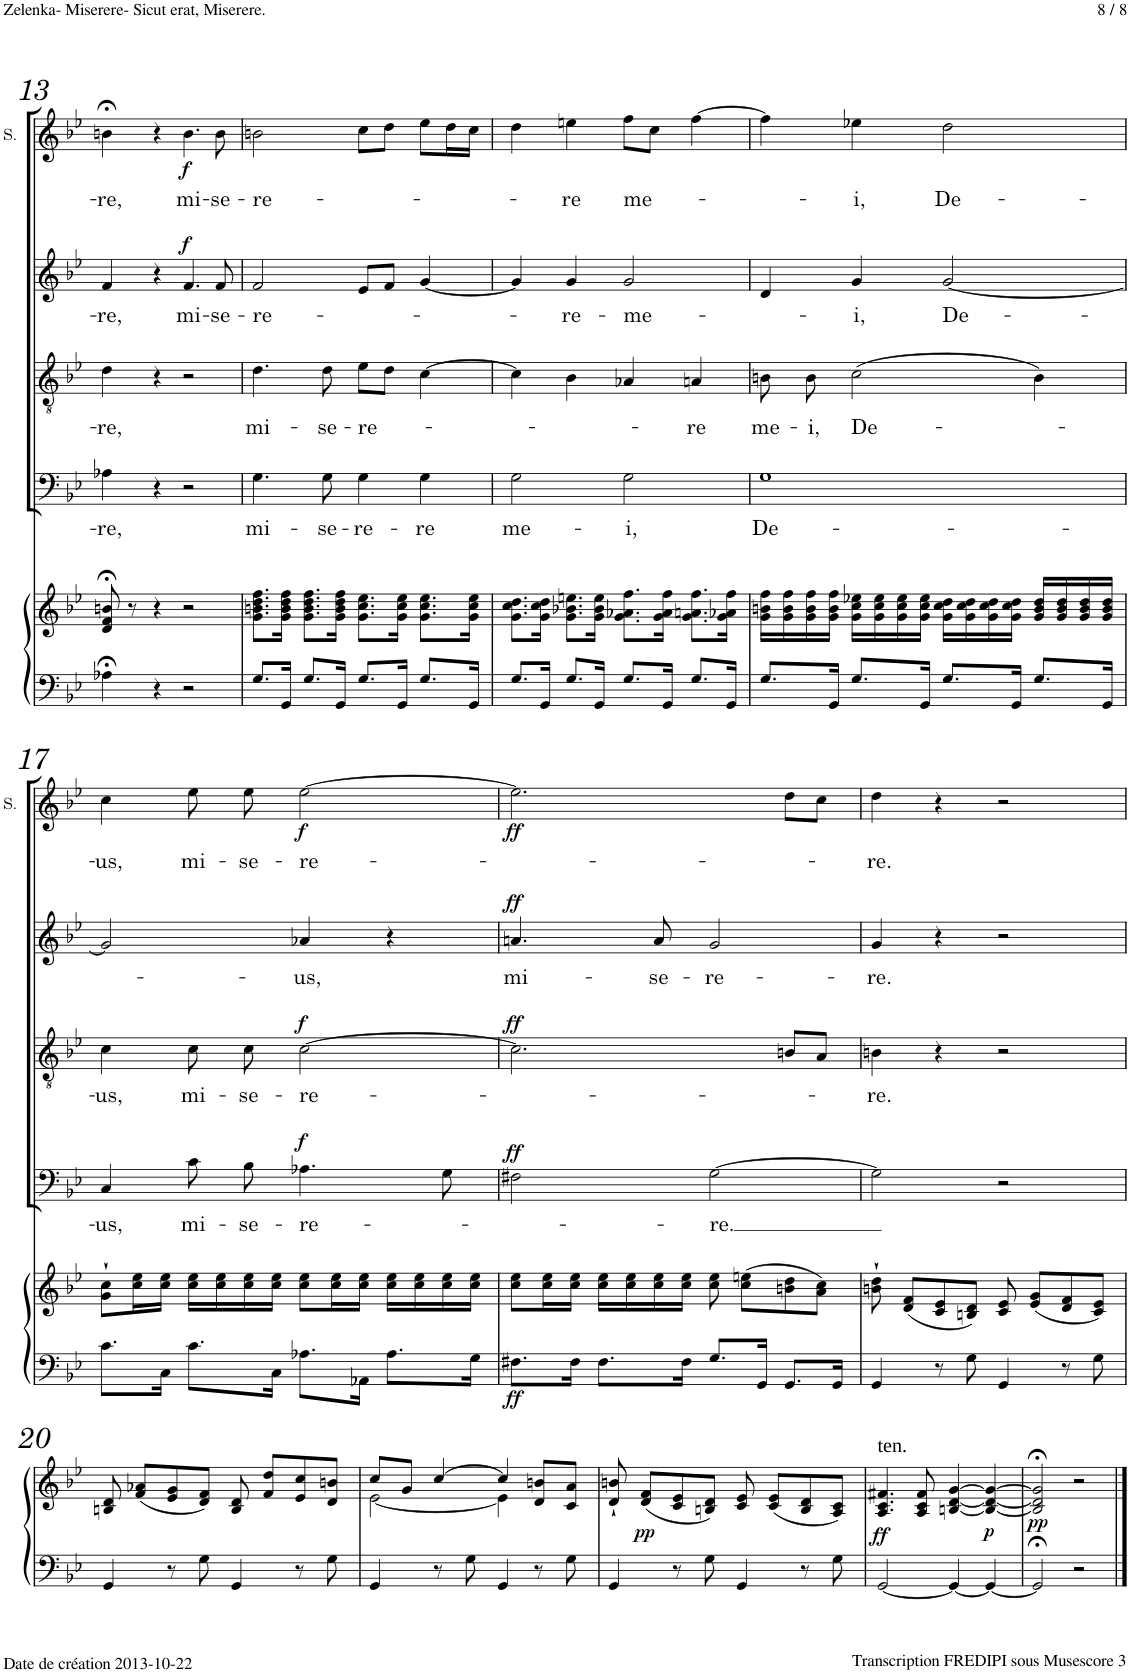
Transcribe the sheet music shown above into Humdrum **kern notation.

**kern	**kern	**dynam	**kern	**text	**dynam	**kern	**text	**dynam	**kern	**text	**dynam	**kern	**text	**dynam
*part5	*part5	*part5	*part4	*part4	*part4	*part3	*part3	*part3	*part2	*part2	*part2	*part1	*part1	*part1
*staff6	*staff5	*staff5/6	*staff4	*staff4	*staff4	*staff3	*staff3	*staff3	*staff2	*staff2	*staff2	*staff1	*staff1	*staff1
*I"Piano	*	*	*I"Basse	*	*	*I"Ténor	*	*	*I"Alto	*	*	*I"Soprano	*	*
*I'Pno	*	*	*	*	*	*	*	*	*	*	*	*I'S.	*	*
!!LO:PB:g=z
*clefF4	*clefG2	*	*clefF4	*	*	*clefGv2	*	*	*clefG2	*	*	*clefG2	*	*
*k[b-e-]	*k[b-e-]	*	*k[b-e-]	*	*	*k[b-e-]	*	*	*k[b-e-]	*	*	*k[b-e-]	*	*
*M4/4	*M4/4	*	*M4/4	*	*	*M4/4	*	*	*M4/4	*	*	*M4/4	*	*
*met(c)	*met(c)	*	*met(c)	*	*	*met(c)	*	*	*met(c)	*	*	*met(c)	*	*
=13	=13	=13	=13	=13	=13	=13	=13	=13	=13	=13	=13	=13	=13	=13
!	!	!	!	!LO:LY:b	!	!	!LO:LY:b	!	!	!LO:LY:b	!	!	!LO:LY:b	!
4A-X;<\	8d/;< 8f/;< 8bn/;<	.	4A-X\	-re,	.	4d\	-re,	.	4f/	-re,	.	4bn;<\	-re,	.
.	8r	.	.	.	.	.	.	.	.	.	.	.	.	.
4r	4r	.	4r	.	.	4r	.	.	4r	.	.	4r	.	.
!	!	!	!	!	!	!	!	!	!	!LO:LY:b	!LO:DY:a	!	!LO:LY:b	!LO:DY:b
2r	2r	.	2r	.	.	2r	.	.	4.f/	mi-	f	4.b\	mi-	f
!	!	!	!	!	!	!	!	!	!	!LO:LY:b	!	!	!LO:LY:b	!
.	.	.	.	.	.	.	.	.	8f/	-se-	.	8b\	-se-	.
=14	=14	=14	=14	=14	=14	=14	=14	=14	=14	=14	=14	=14	=14	=14
!	!	!	!	!LO:LY:b	!	!	!LO:LY:b	!	!	!LO:LY:b	!	!	!LO:LY:b	!
8.G/L	8.g\ 8.bn\ 8.dd\ 8.ff\L	.	4.G\	mi-	.	4.d\	mi-	.	2f/	-re-	.	2bn\	-re-	.
16GG/Jk	16g\ 16b\ 16dd\ 16ff\Jk	.	.	.	.	.	.	.	.	.	.	.	.	.
8.G/L	8.g\ 8.b\ 8.dd\ 8.ff\L	.	.	.	.	.	.	.	.	.	.	.	.	.
!	!	!	!	!LO:LY:b	!	!	!LO:LY:b	!	!	!	!	!	!	!
.	.	.	8G\	-se-	.	8d\	-se-	.	.	.	.	.	.	.
16GG/Jk	16g\ 16b\ 16dd\ 16ff\Jk	.	.	.	.	.	.	.	.	.	.	.	.	.
!	!	!	!	!LO:LY:b	!	!	!LO:LY:b	!	!	!	!	!	!	!
8.G/L	8.g\ 8.cc\ 8.ee-\L	.	4G\	-re-	.	8e-\L	-re-	.	8e-/L	.	.	8cc\L	.	.
.	.	.	.	.	.	8d\J	.	.	8f/J	.	.	8dd\J	.	.
16GG/Jk	16g\ 16cc\ 16ee-\Jk	.	.	.	.	.	.	.	.	.	.	.	.	.
!	!	!	!	!LO:LY:b	!	!	!	!	!	!	!	!	!	!
8.G/L	8.g\ 8.cc\ 8.ee-\L	.	4G\	-re	.	[4c\	.	.	[4g/	.	.	8ee-\L	.	.
.	.	.	.	.	.	.	.	.	.	.	.	16dd\L	.	.
16GG/Jk	16g\ 16cc\ 16ee-\Jk	.	.	.	.	.	.	.	.	.	.	16cc\JJ	.	.
=15	=15	=15	=15	=15	=15	=15	=15	=15	=15	=15	=15	=15	=15	=15
!	!	!	!	!LO:LY:b	!	!	!	!	!	!	!	!	!	!
8.G/L	8.g\ 8.cc\ 8.dd\L	.	2G\	me-	.	4c\]	.	.	4g/]	.	.	4dd\	.	.
16GG/Jk	16g\ 16cc\ 16dd\Jk	.	.	.	.	.	.	.	.	.	.	.	.	.
!	!	!	!	!	!	!	!	!	!	!LO:LY:b	!	!	!LO:LY:b	!
8.G/L	8.g\ 8.b-X\ 8.een\L	.	.	.	.	4B-\	.	.	4g/	-re-	.	4een\	-re	.
16GG/Jk	16g\ 16b-\ 16ee\Jk	.	.	.	.	.	.	.	.	.	.	.	.	.
!	!	!	!	!LO:LY:b	!	!	!	!	!	!LO:LY:b	!	!	!LO:LY:b	!
8.G/L	8.g\ 8.a-X\ 8.ff\L	.	2G\	-i,	.	4A-X/	.	.	2g/	-me-	.	8ff\L	me-	.
.	.	.	.	.	.	.	.	.	.	.	.	8cc\J	.	.
16GG/Jk	16g\ 16a-\ 16ff\Jk	.	.	.	.	.	.	.	.	.	.	.	.	.
!	!	!	!	!	!	!	!LO:LY:b	!	!	!	!	!	!	!
8.G/L	8.g\ 8.an\ 8.ff\L	.	.	.	.	4An/	-re	.	.	.	.	[4ff\	.	.
16GG/Jk	16g\ 16a-X\ 16ff\Jk	.	.	.	.	.	.	.	.	.	.	.	.	.
=16	=16	=16	=16	=16	=16	=16	=16	=16	=16	=16	=16	=16	=16	=16
!	!	!	!	!LO:LY:b	!	!	!LO:LY:b	!	!	!	!	!	!	!
8.G/L	16g\ 16bn\ 16ff\LL	.	1G	De-	.	8Bn\	me-	.	4d/	.	.	4ff\]	.	.
.	16g\ 16b\ 16ff\	.	.	.	.	.	.	.	.	.	.	.	.	.
!	!	!	!	!	!	!	!LO:LY:b	!	!	!	!	!	!	!
.	16g\ 16b\ 16ff\	.	.	.	.	8B\	-i,	.	.	.	.	.	.	.
16GG/Jk	16g\ 16b\ 16ff\JJ	.	.	.	.	.	.	.	.	.	.	.	.	.
!	!	!	!	!	!	!	!LO:LY:b	!	!	!LO:LY:b	!	!	!LO:LY:b	!
8.G/L	16g\ 16cc\ 16ee-X\LL	.	.	.	.	(2c\	De-	.	4g/	-i,	.	4ee-X\	-i,	.
.	16g\ 16cc\ 16ee-\	.	.	.	.	.	.	.	.	.	.	.	.	.
.	16g\ 16cc\ 16ee-\	.	.	.	.	.	.	.	.	.	.	.	.	.
16GG/Jk	16g\ 16cc\ 16ee-\JJ	.	.	.	.	.	.	.	.	.	.	.	.	.
!	!	!	!	!	!	!	!	!	!	!LO:LY:b	!	!	!LO:LY:b	!
8.G/L	16g\ 16cc\ 16dd\LL	.	.	.	.	.	.	.	[2g/	De-	.	2dd\	De-	.
.	16g\ 16cc\ 16dd\	.	.	.	.	.	.	.	.	.	.	.	.	.
.	16g\ 16cc\ 16dd\	.	.	.	.	.	.	.	.	.	.	.	.	.
16GG/Jk	16g\ 16cc\ 16dd\JJ	.	.	.	.	.	.	.	.	.	.	.	.	.
8.G/L	16g/ 16b/ 16dd/LL	.	.	.	.	4B\)	.	.	.	.	.	.	.	.
.	16g/ 16b/ 16dd/	.	.	.	.	.	.	.	.	.	.	.	.	.
.	16g/ 16b/ 16dd/	.	.	.	.	.	.	.	.	.	.	.	.	.
16GG/Jk	16g/ 16b/ 16dd/JJ	.	.	.	.	.	.	.	.	.	.	.	.	.
!!LO:LB:g=z
=17	=17	=17	=17	=17	=17	=17	=17	=17	=17	=17	=17	=17	=17	=17
!	!	!	!	!LO:LY:b	!	!	!LO:LY:b	!	!	!	!	!	!LO:LY:b	!
8.c\L	8g\` 8cc\`L	.	4C/	-us,	.	4c\	-us,	.	2g/]	.	.	4cc\	-us,	.
.	16cc\ 16ee-\L	.	.	.	.	.	.	.	.	.	.	.	.	.
16C\Jk	16cc\ 16ee-\JJ	.	.	.	.	.	.	.	.	.	.	.	.	.
!	!	!	!	!LO:LY:b	!	!	!LO:LY:b	!	!	!	!	!	!LO:LY:b	!
8.c\L	16cc\ 16ee-\LL	.	8c\L	mi-	.	8c\	mi-	.	.	.	.	8ee-\	mi-	.
.	16cc\ 16ee-\	.	.	.	.	.	.	.	.	.	.	.	.	.
!	!	!	!	!LO:LY:b	!	!	!LO:LY:b	!	!	!	!	!	!LO:LY:b	!
.	16cc\ 16ee-\	.	8B-\J	-se-	.	8c\	-se-	.	.	.	.	8ee-\	-se-	.
16C\Jk	16cc\ 16ee-\JJ	.	.	.	.	.	.	.	.	.	.	.	.	.
!	!	!	!	!LO:LY:b	!LO:DY:a	!	!LO:LY:b	!LO:DY:a	!	!LO:LY:b	!	!	!LO:LY:b	!LO:DY:b
8.A-X\L	8cc\ 8ee-\L	.	4.A-X\	-re-	f	[2c\	-re-	f	4a-X/	-us,	.	[2ee-\	-re-	f
.	16cc\ 16ee-\L	.	.	.	.	.	.	.	.	.	.	.	.	.
16AA-X\Jk	16cc\ 16ee-\JJ	.	.	.	.	.	.	.	.	.	.	.	.	.
8.A-\L	16cc\ 16ee-\LL	.	.	.	.	.	.	.	4r	.	.	.	.	.
.	16cc\ 16ee-\	.	.	.	.	.	.	.	.	.	.	.	.	.
.	16cc\ 16ee-\	.	8G\	.	.	.	.	.	.	.	.	.	.	.
16G\Jk	16cc\ 16ee-\JJ	.	.	.	.	.	.	.	.	.	.	.	.	.
=18	=18	=18	=18	=18	=18	=18	=18	=18	=18	=18	=18	=18	=18	=18
!	!	!LO:DY:b=2	!	!	!LO:DY:a	!	!	!LO:DY:a	!	!LO:LY:b	!LO:DY:a	!	!	!LO:DY:b
8.F#X\L	8cc\ 8ee-\L	ff	2F#X\	.	ff	2.c\]	.	ff	4.an/	mi-	ff	2.ee-\]	.	ff
.	16cc\ 16ee-\L	.	.	.	.	.	.	.	.	.	.	.	.	.
16F#\Jk	16cc\ 16ee-\JJ	.	.	.	.	.	.	.	.	.	.	.	.	.
8.F#\L	16cc\ 16ee-\LL	.	.	.	.	.	.	.	.	.	.	.	.	.
.	16cc\ 16ee-\	.	.	.	.	.	.	.	.	.	.	.	.	.
!	!	!	!	!	!	!	!	!	!	!LO:LY:b	!	!	!	!
.	16cc\ 16ee-\	.	.	.	.	.	.	.	8a/	-se-	.	.	.	.
16F#\Jk	16cc\ 16ee-\JJ	.	.	.	.	.	.	.	.	.	.	.	.	.
!	!	!	!	!LO:LY:b	!	!	!	!	!	!LO:LY:b	!	!	!	!
8.G/L	8cc\ 8ee-\	.	[2G\	-re.	.	.	.	.	2g/	-re-	.	.	.	.
.	(8cc\ 8een\L	.	.	.	.	.	.	.	.	.	.	.	.	.
16GG/Jk	.	.	.	.	.	.	.	.	.	.	.	.	.	.
8.GG/L	8bn\ 8dd\	.	.	.	.	8Bn/L	.	.	.	.	.	8dd\L	.	.
.	8a\ 8cc\J)	.	.	.	.	8A/J	.	.	.	.	.	8cc\J	.	.
16GG/Jk	.	.	.	.	.	.	.	.	.	.	.	.	.	.
=19	=19	=19	=19	=19	=19	=19	=19	=19	=19	=19	=19	=19	=19	=19
!	!	!	!	!	!	!	!LO:LY:b	!	!	!LO:LY:b	!	!	!LO:LY:b	!
4GG/	8bn\` 8dd\`	.	2G\]	.	.	4Bn\	-re.	.	4g/	-re.	.	4dd\	-re.	.
.	(8d/ 8f/L	.	.	.	.	.	.	.	.	.	.	.	.	.
8r	8c/ 8e-/	.	.	.	.	4r	.	.	4r	.	.	4r	.	.
8G\	8Bn/ 8d/J)	.	.	.	.	.	.	.	.	.	.	.	.	.
4GG/	8c/ 8e-/	.	2r	.	.	2r	.	.	2r	.	.	2r	.	.
.	(8e-/ 8g/L	.	.	.	.	.	.	.	.	.	.	.	.	.
8r	8d/ 8f/	.	.	.	.	.	.	.	.	.	.	.	.	.
8G\	8c/ 8e-/J)	.	.	.	.	.	.	.	.	.	.	.	.	.
!!LO:LB:g=z
=20	=20	=20	=20	=20	=20	=20	=20	=20	=20	=20	=20	=20	=20	=20
4GG/	8Bn/ 8d/	.	1r	.	.	1r	.	.	1r	.	.	1r	.	.
.	(8f/ 8a-X/L	.	.	.	.	.	.	.	.	.	.	.	.	.
8r	8e-/ 8g/	.	.	.	.	.	.	.	.	.	.	.	.	.
8G\	8d/ 8f/J)	.	.	.	.	.	.	.	.	.	.	.	.	.
4GG/	8B/ 8d/	.	.	.	.	.	.	.	.	.	.	.	.	.
.	8f/ 8dd/L	.	.	.	.	.	.	.	.	.	.	.	.	.
8r	8e-/ 8cc/	.	.	.	.	.	.	.	.	.	.	.	.	.
8G\	8d/ 8bn/J	.	.	.	.	.	.	.	.	.	.	.	.	.
=21	=21	=21	=21	=21	=21	=21	=21	=21	=21	=21	=21	=21	=21	=21
*	*^	*	*	*	*	*	*	*	*	*	*	*	*	*
4GG/	8cc/L	[2e-\	.	1r	.	.	1r	.	.	1r	.	.	1r	.	.
.	8g/J	.	.	.	.	.	.	.	.	.	.	.	.	.	.
8r	[4cc/	.	.	.	.	.	.	.	.	.	.	.	.	.	.
8G\	.	.	.	.	.	.	.	.	.	.	.	.	.	.	.
4GG/	4cc/]	4e-\]	.	.	.	.	.	.	.	.	.	.	.	.	.
8r	8d/ 8bn/L	4ryy	.	.	.	.	.	.	.	.	.	.	.	.	.
8G\	8c/ 8a/J	.	.	.	.	.	.	.	.	.	.	.	.	.	.
*	*v	*v	*	*	*	*	*	*	*	*	*	*	*	*	*
=22	=22	=22	=22	=22	=22	=22	=22	=22	=22	=22	=22	=22	=22	=22
4GG/	8d/` 8bn/`	.	1r	.	.	1r	.	.	1r	.	.	1r	.	.
!	!	!LO:DY:b	!	!	!	!	!	!	!	!	!	!	!	!
.	(8d/ 8f/L	pp	.	.	.	.	.	.	.	.	.	.	.	.
8r	8c/ 8e-/	.	.	.	.	.	.	.	.	.	.	.	.	.
8G\	8Bn/ 8d/J)	.	.	.	.	.	.	.	.	.	.	.	.	.
4GG/	8c/ 8e-/	.	.	.	.	.	.	.	.	.	.	.	.	.
.	(8c/ 8e-/L	.	.	.	.	.	.	.	.	.	.	.	.	.
8r	8B/ 8d/	.	.	.	.	.	.	.	.	.	.	.	.	.
8G\	8A/ 8c/J)	.	.	.	.	.	.	.	.	.	.	.	.	.
=23	=23	=23	=23	=23	=23	=23	=23	=23	=23	=23	=23	=23	=23	=23
!	!LO:TX:a:t=ten.	!	!	!	!	!	!	!	!	!	!	!	!	!
!	!	!LO:DY:b	!	!	!	!	!	!	!	!	!	!	!	!
[2GG/	4.A/ 4.c/ 4.f#X/	ff	1r	.	.	1r	.	.	1r	.	.	1r	.	.
.	8A/ 8c/ 8f#/	.	.	.	.	.	.	.	.	.	.	.	.	.
4GG/_	[4Bn/ [4d/ [4g/	.	.	.	.	.	.	.	.	.	.	.	.	.
!	!	!LO:DY:b	!	!	!	!	!	!	!	!	!	!	!	!
4GG/_	4B/_ 4d/_ 4g/_	p	.	.	.	.	.	.	.	.	.	.	.	.
=24	=24	=24	=24	=24	=24	=24	=24	=24	=24	=24	=24	=24	=24	=24
!	!	!LO:DY:b	!	!	!	!	!	!	!	!	!	!	!	!
2GG;</]	2B/];< 2d/];< 2g/];<	pp	1r	.	.	1r	.	.	1r	.	.	1r	.	.
2r	2r	.	.	.	.	.	.	.	.	.	.	.	.	.
==	==	==	==	==	==	==	==	==	==	==	==	==	==	==
*-	*-	*-	*-	*-	*-	*-	*-	*-	*-	*-	*-	*-	*-	*-
